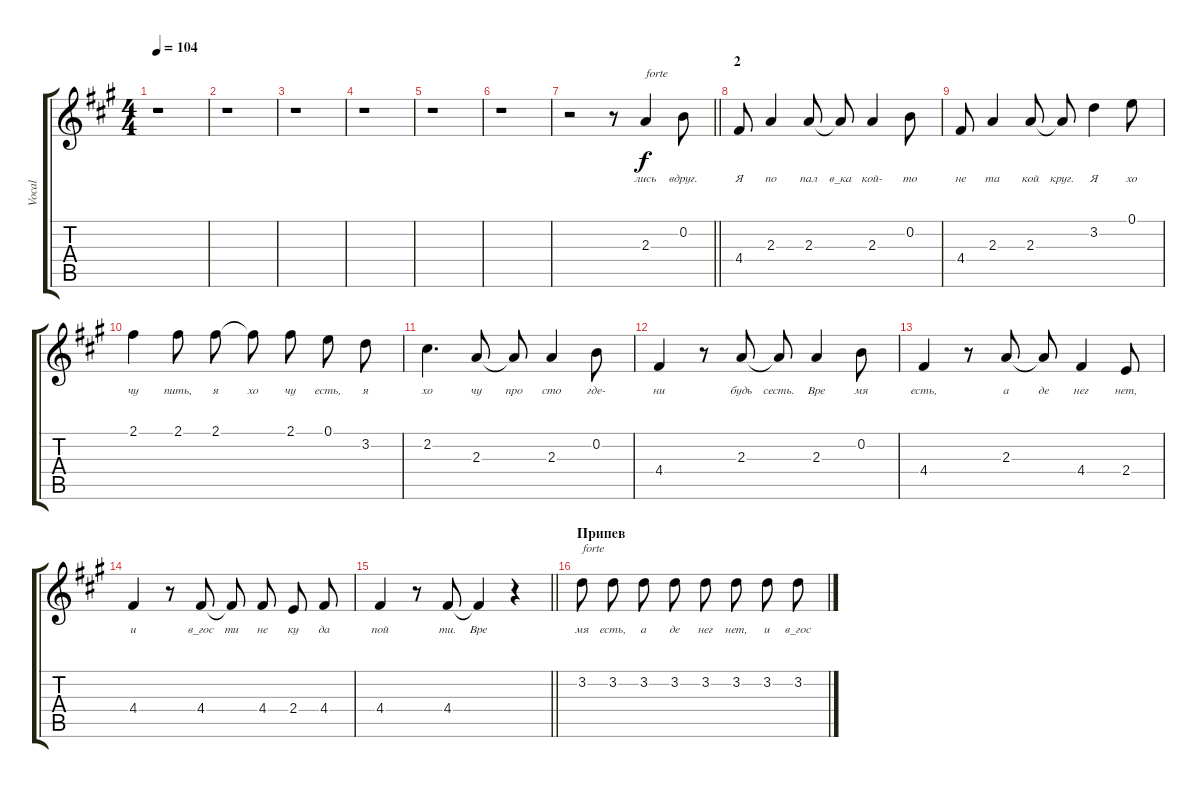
\track ("Vocal" "Vocal") {instrument electricbasspick}
\staff {score tabs}
\tuning (E4 B3 G3 D3 A2 E2) {hide}
\ts (4 4)
\tempo 104
\clef g2
\ks a
r.1{dy f} |
r.1 |
r.1 |
r.1 |
r.1 |
r.1 |
\barLineRight lightlight
r.2 r.8 2.3.4{txt "forte" lyrics (0 "лись") lyrics (1 "") lyrics (2 "") lyrics (3 "") lyrics (4 "")} 0.2.8{lyrics (0 "вдруг.") lyrics (1 "") lyrics (2 "") lyrics (3 "") lyrics (4 "")} |
\section ("" "2")
4.4.8{lyrics (0 "Я") lyrics (1 "") lyrics (2 "") lyrics (3 "") lyrics (4 "")} 2.3.4{lyrics (0 "по") lyrics (1 "") lyrics (2 "") lyrics (3 "") lyrics (4 "")} 2.3.8{lyrics (0 "пал") lyrics (1 "") lyrics (2 "") lyrics (3 "") lyrics (4 "")} 2.3{t}.8{lyrics (0 "в_ка") lyrics (1 "") lyrics (2 "") lyrics (3 "") lyrics (4 "")} 2.3.4{lyrics (0 "кой-") lyrics (1 "") lyrics (2 "") lyrics (3 "") lyrics (4 "")} 0.2.8{lyrics (0 "то") lyrics (1 "") lyrics (2 "") lyrics (3 "") lyrics (4 "")} |
4.4.8{lyrics (0 "не") lyrics (1 "") lyrics (2 "") lyrics (3 "") lyrics (4 "")} 2.3.4{lyrics (0 "та") lyrics (1 "") lyrics (2 "") lyrics (3 "") lyrics (4 "")} 2.3.8{lyrics (0 "кой") lyrics (1 "") lyrics (2 "") lyrics (3 "") lyrics (4 "")} 2.3{t}.8{lyrics (0 "круг.") lyrics (1 "") lyrics (2 "") lyrics (3 "") lyrics (4 "")} 3.2.4{lyrics (0 "Я") lyrics (1 "") lyrics (2 "") lyrics (3 "") lyrics (4 "")} 0.1.8{lyrics (0 "хо") lyrics (1 "") lyrics (2 "") lyrics (3 "") lyrics (4 "")} |
2.1.4{lyrics (0 "чу") lyrics (1 "") lyrics (2 "") lyrics (3 "") lyrics (4 "")} 2.1.8{lyrics (0 "пить,") lyrics (1 "") lyrics (2 "") lyrics (3 "") lyrics (4 "") beam split} 2.1.8{lyrics (0 "я") lyrics (1 "") lyrics (2 "") lyrics (3 "") lyrics (4 "")} 2.1{t}.8{lyrics (0 "хо") lyrics (1 "") lyrics (2 "") lyrics (3 "") lyrics (4 "") beam split} 2.1.8{lyrics (0 "чу") lyrics (1 "") lyrics (2 "") lyrics (3 "") lyrics (4 "") beam split} 0.1.8{lyrics (0 "есть,") lyrics (1 "") lyrics (2 "") lyrics (3 "") lyrics (4 "") beam split} 3.2.8{lyrics (0 "я") lyrics (1 "") lyrics (2 "") lyrics (3 "") lyrics (4 "")} |
2.2.4{d lyrics (0 "хо") lyrics (1 "") lyrics (2 "") lyrics (3 "") lyrics (4 "")} 2.3.8{lyrics (0 "чу") lyrics (1 "") lyrics (2 "") lyrics (3 "") lyrics (4 "")} 2.3{t}.8{lyrics (0 "про") lyrics (1 "") lyrics (2 "") lyrics (3 "") lyrics (4 "")} 2.3.4{lyrics (0 "сто") lyrics (1 "") lyrics (2 "") lyrics (3 "") lyrics (4 "")} 0.2.8{lyrics (0 "где-") lyrics (1 "") lyrics (2 "") lyrics (3 "") lyrics (4 "")} |
4.4.4{lyrics (0 "ни") lyrics (1 "") lyrics (2 "") lyrics (3 "") lyrics (4 "")} r.8 2.3.8{lyrics (0 "будь") lyrics (1 "") lyrics (2 "") lyrics (3 "") lyrics (4 "")} 2.3{t}.8{lyrics (0 "сесть.") lyrics (1 "") lyrics (2 "") lyrics (3 "") lyrics (4 "")} 2.3.4{lyrics (0 "Вре") lyrics (1 "") lyrics (2 "") lyrics (3 "") lyrics (4 "")} 0.2.8{lyrics (0 "мя") lyrics (1 "") lyrics (2 "") lyrics (3 "") lyrics (4 "")} |
4.4.4{lyrics (0 "есть,") lyrics (1 "") lyrics (2 "") lyrics (3 "") lyrics (4 "")} r.8 2.3.8{lyrics (0 "а") lyrics (1 "") lyrics (2 "") lyrics (3 "") lyrics (4 "")} 2.3{t}.8{lyrics (0 "де") lyrics (1 "") lyrics (2 "") lyrics (3 "") lyrics (4 "")} 4.4.4{lyrics (0 "нег") lyrics (1 "") lyrics (2 "") lyrics (3 "") lyrics (4 "")} 2.4.8{lyrics (0 "нет,") lyrics (1 "") lyrics (2 "") lyrics (3 "") lyrics (4 "")} |
4.4.4{lyrics (0 "и") lyrics (1 "") lyrics (2 "") lyrics (3 "") lyrics (4 "")} r.8 4.4.8{lyrics (0 "в_гос") lyrics (1 "") lyrics (2 "") lyrics (3 "") lyrics (4 "")} 4.4{t}.8{lyrics (0 "ти") lyrics (1 "") lyrics (2 "") lyrics (3 "") lyrics (4 "") beam split} 4.4.8{lyrics (0 "не") lyrics (1 "") lyrics (2 "") lyrics (3 "") lyrics (4 "") beam split} 2.4.8{lyrics (0 "ку") lyrics (1 "") lyrics (2 "") lyrics (3 "") lyrics (4 "") beam split} 4.4.8{lyrics (0 "да") lyrics (1 "") lyrics (2 "") lyrics (3 "") lyrics (4 "")} |
\barLineRight lightlight
4.4.4{lyrics (0 "пой") lyrics (1 "") lyrics (2 "") lyrics (3 "") lyrics (4 "")} r.8 4.4.8{lyrics (0 "ти.") lyrics (1 "") lyrics (2 "") lyrics (3 "") lyrics (4 "")} 4.4{t}.4{lyrics (0 "Вре") lyrics (1 "") lyrics (2 "") lyrics (3 "") lyrics (4 "")} r.4 |
\section ("" "Припев")
3.2.8{txt "forte" lyrics (0 "мя") lyrics (1 "") lyrics (2 "") lyrics (3 "") lyrics (4 "") beam split} 3.2.8{lyrics (0 "есть,") lyrics (1 "") lyrics (2 "") lyrics (3 "") lyrics (4 "") beam split} 3.2.8{lyrics (0 "а") lyrics (1 "") lyrics (2 "") lyrics (3 "") lyrics (4 "") beam split} 3.2.8{lyrics (0 "де") lyrics (1 "") lyrics (2 "") lyrics (3 "") lyrics (4 "")} 3.2.8{lyrics (0 "нег") lyrics (1 "") lyrics (2 "") lyrics (3 "") lyrics (4 "") beam split} 3.2.8{lyrics (0 "нет,") lyrics (1 "") lyrics (2 "") lyrics (3 "") lyrics (4 "") beam split} 3.2.8{lyrics (0 "и") lyrics (1 "") lyrics (2 "") lyrics (3 "") lyrics (4 "") beam split} 3.2.8{lyrics (0 "в_гос") lyrics (1 "") lyrics (2 "") lyrics (3 "") lyrics (4 "")}
